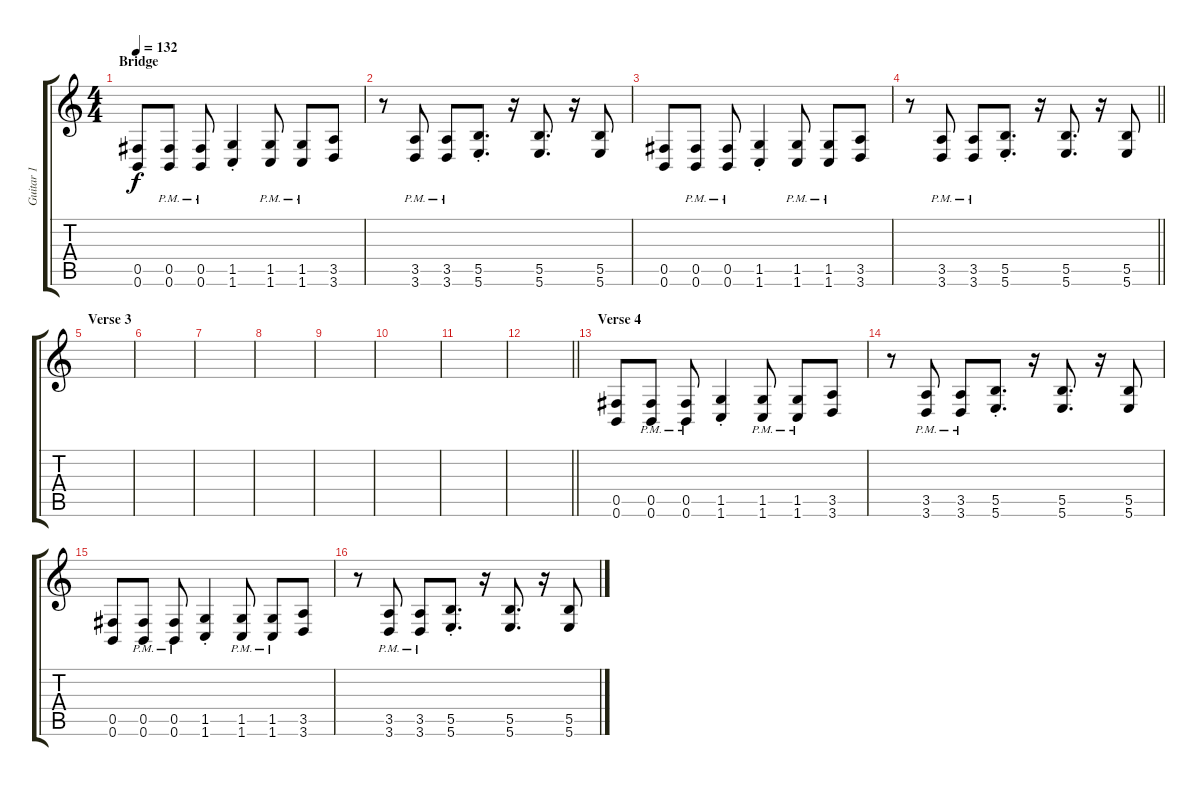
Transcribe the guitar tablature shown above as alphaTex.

\track ("Guitar 1" "Guitar 1") {instrument distortionguitar}
\staff {score tabs}
\tuning (Db4 Ab3 E3 B2 Gb2 B1) {hide}
\ts (4 4)
\section ("" "Bridge")
\tempo 132
\clef g2
\ks c
(0.5 0.6).8{dy f} (0.5{pm} 0.6{pm}).8 (0.5{pm} 0.6{pm}).8 (1.5{st} 1.6{st}).4 (1.5{pm} 1.6{pm}).8 (1.5{pm} 1.6{pm}).8 (3.5 3.6).8 |
r.8 (3.5{pm} 3.6{pm}).8 (3.5{pm} 3.6{pm}).8 (5.5{st} 5.6{st}).8{d} r.16 (5.5 5.6).8{d} r.16 (5.5 5.6).8 |
(0.5 0.6).8 (0.5{pm} 0.6{pm}).8 (0.5{pm} 0.6{pm}).8 (1.5{st} 1.6{st}).4 (1.5{pm} 1.6{pm}).8 (1.5{pm} 1.6{pm}).8 (3.5 3.6).8 |
\barLineRight lightlight
r.8 (3.5{pm} 3.6{pm}).8 (3.5{pm} 3.6{pm}).8 (5.5{st} 5.6{st}).8{d} r.16 (5.5 5.6).8{d} r.16 (5.5 5.6).8 |
\section ("" "Verse 3")
|
|
|
|
|
|
|
\barLineRight lightlight
|
\section ("" "Verse 4")
(0.5 0.6).8 (0.5{pm} 0.6{pm}).8 (0.5{pm} 0.6{pm}).8 (1.5{st} 1.6{st}).4 (1.5{pm} 1.6{pm}).8 (1.5{pm} 1.6{pm}).8 (3.5 3.6).8 |
r.8 (3.5{pm} 3.6{pm}).8 (3.5{pm} 3.6{pm}).8 (5.5{st} 5.6{st}).8{d} r.16 (5.5 5.6).8{d} r.16 (5.5 5.6).8 |
(0.5 0.6).8 (0.5{pm} 0.6{pm}).8 (0.5{pm} 0.6{pm}).8 (1.5{st} 1.6{st}).4 (1.5{pm} 1.6{pm}).8 (1.5{pm} 1.6{pm}).8 (3.5 3.6).8 |
r.8 (3.5{pm} 3.6{pm}).8 (3.5{pm} 3.6{pm}).8 (5.5{st} 5.6{st}).8{d} r.16 (5.5 5.6).8{d} r.16 (5.5 5.6).8
